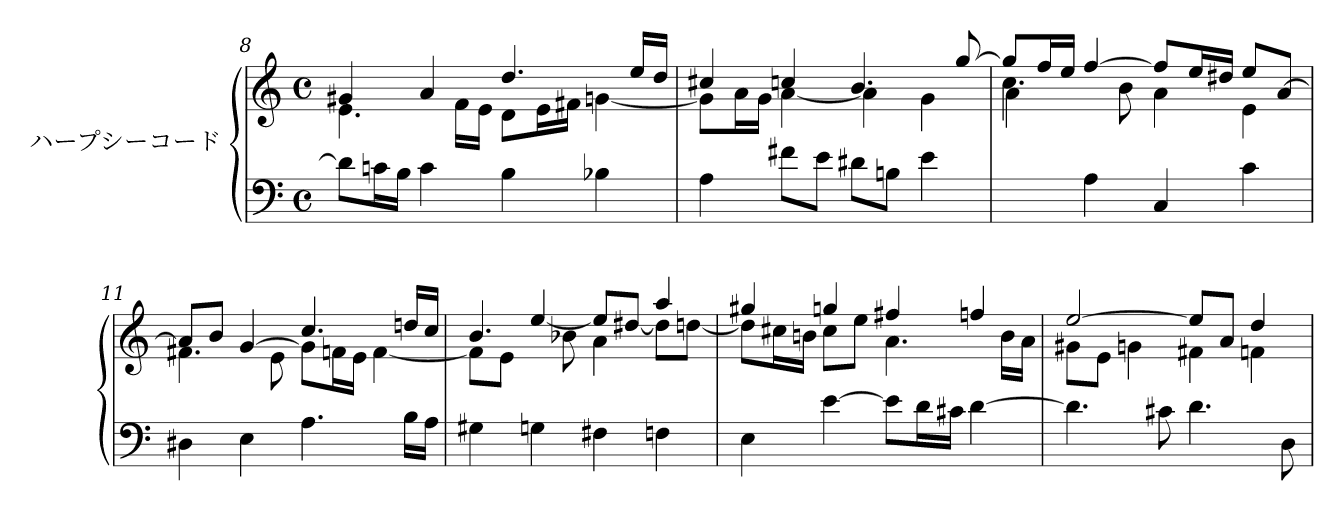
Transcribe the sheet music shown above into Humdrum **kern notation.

**kern	**kern
*part1	*part1
*staff2	*staff1
*I"ハープシーコード	*
*clefF4	*clefG2
*k[]	*k[]
*M4/4	*M4/4
*met(c)	*met(c)
=8	=8
*	*^
8d\L]	4g#X/	4.e\
16cn\L	.	.
16B\JJ	.	.
4c\	4a/	.
.	.	16f\LL
.	.	16e\JJ
4B\	4.dd/	8d\L
.	.	16e\L
.	.	16f#X\JJ
4B-X\	.	[4gn\
.	16ee/LL	.
.	16dd/JJ	.
=9	=9	=9
4A\	4cc#X/	8g\L]
.	.	16a\L
.	.	16g\JJ
8f#X\L	4ccn/	[4a\
8e\J	.	.
8d#X\L	4.b/	4a\]
8Bn\J	.	.
4e\	.	4g\
.	[8gg/	.
!!LO:LB:g=z
=10	=10	=10
*	*	*^
4ryy	8gg/L]	4.cc\	4a\
.	16ff/L	.	.
.	16ee/JJ	.	.
4A\	[4ff/	.	2.ryy
.	.	8b\	.
4C/	8ff/L]	4a\	.
.	16ee/L	.	.
.	16dd#X/JJ	.	.
4c\	8ee/L	4e\	.
.	[8a/J	.	.
*	*	*v	*v
=11	=11	=11
4D#X\	8a/L]	4.f#X\
.	8b/J	.
4E\	[4g/	.
.	.	8e\
4.A\	4.cc/	8g\L]
.	.	16fn\L
.	.	16e\JJ
.	.	[4f\
16B\LL	16ddn/LL	.
16A\JJ	16cc/JJ	.
=12	=12	=12
4G#X\	4.b/	8f\L]
.	.	8e\J
4Gn\	.	[4ee/
.	8b-X\	.
4F#X\	4a\	8ee/L]
.	.	[8dd#X/J
4Fn\	4aa/	8dd#\L]
.	.	[8ddn\J
=13	=13	=13
4E\	4gg#X/	8dd\L]
.	.	16cc#X\L
.	.	16bn\JJ
[4e\	4ggn/	8cc#\L
.	.	8ee\J
8e\L]	4ff#X/	4.a\
16d\L	.	.
16c#X\JJ	.	.
[4d\	4ffn/	.
.	.	16b\LL
.	.	16a\JJ
!!LO:LB:g=z	!!
=14	=14	=14
4.d\]	[2ee/	8g#X\L
.	.	8e\J
.	.	4gn\
8c#X\	.	.
4.d\	8ee/L]	4f#X\
.	8a/J	.
.	4dd/	4fn\
8D\	.	.
*	*v	*v
=	=
*-	*-
